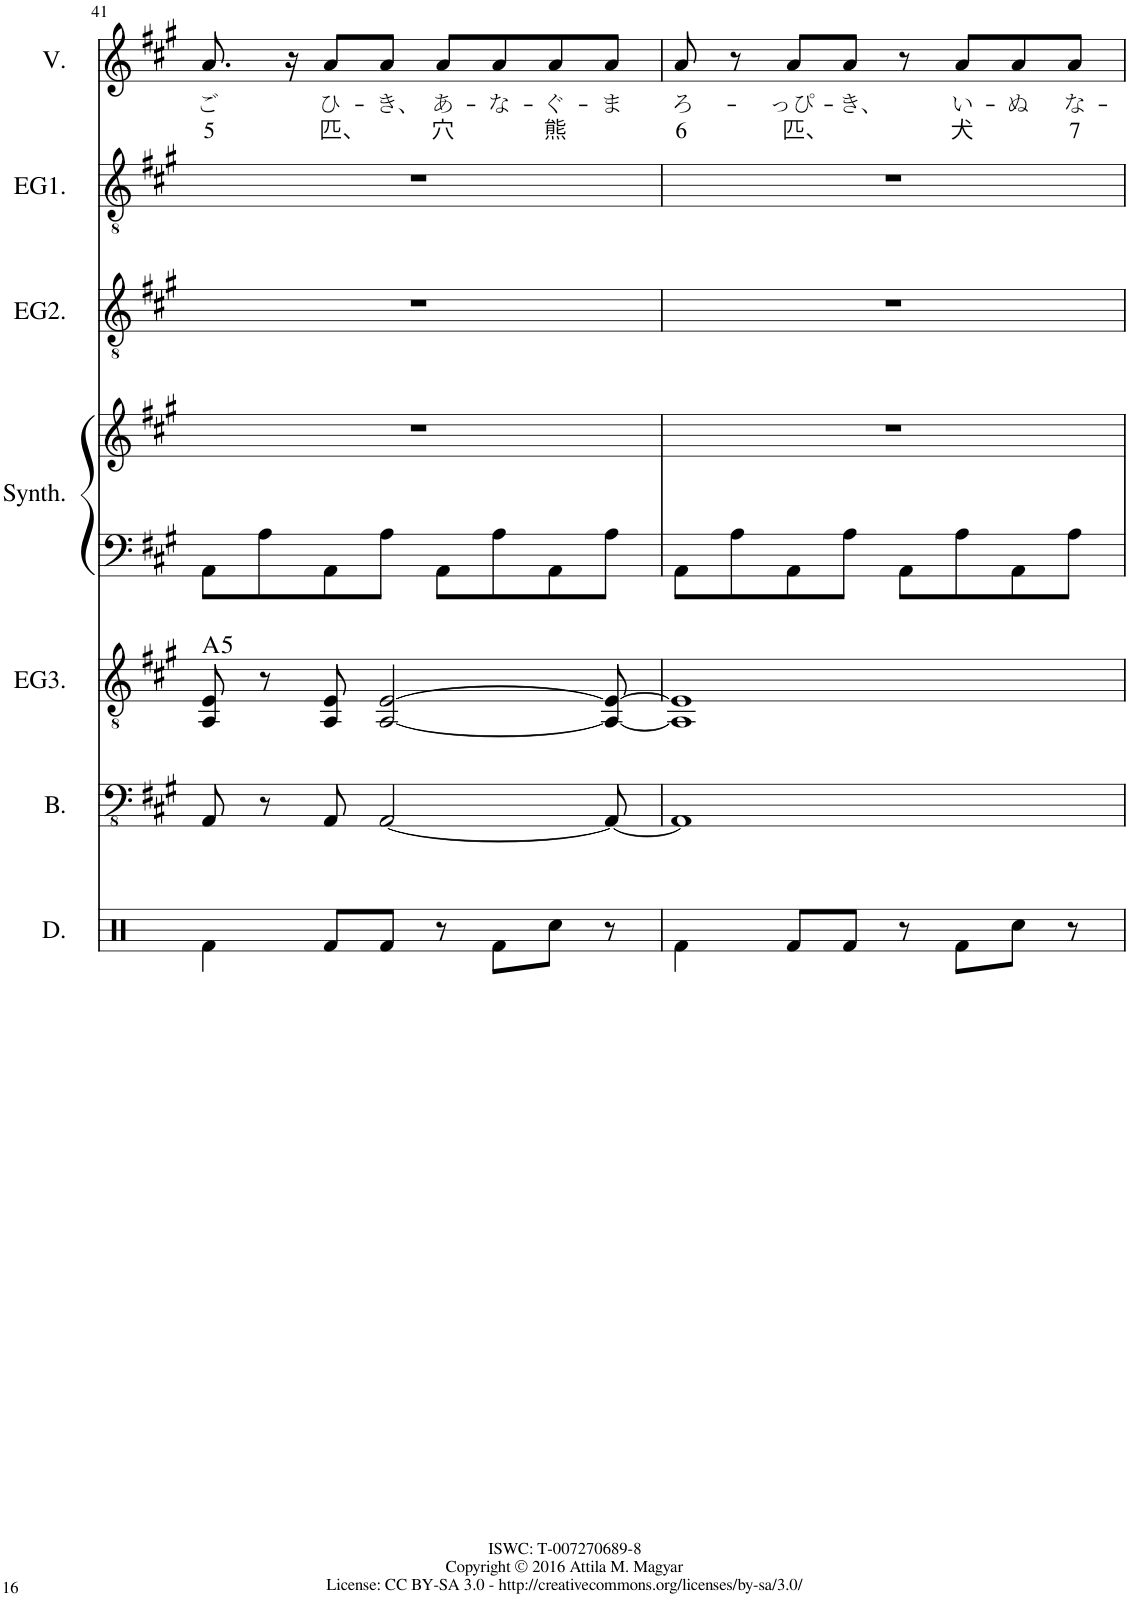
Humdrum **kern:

**kern	**kern	**kern	**harte	**kern	**kern	**kern	**kern	**kern	**text	**text
*part7	*part6	*part5	*part5	*part4	*part4	*part3	*part2	*part1	*part1	*part1
*staff8	*staff7	*staff6	*	*staff5	*staff4	*staff3	*staff2	*staff1	*staff1	*staff1
*I"Drumset (draft)	*I"Electric Bass	*I"Electric Guitar 3	*	*I"Synthesizer	*	*I"Electric Guitar 2	*I"Electric Guitar 1	*I"Voice	*	*
*I'D.	*I'B.	*I'EG3.	*	*I'Synth.	*	*I'EG2.	*I'EG1.	*I'V.	*	*
!!LO:PB:g=z
*clefX	*clefFv4	*clefGv2	*	*clefF4	*clefG2	*clefGv2	*clefGv2	*clefG2	*	*
*k[]	*k[f#c#g#]	*k[f#c#g#]	*	*k[f#c#g#]	*k[f#c#g#]	*k[f#c#g#]	*k[f#c#g#]	*k[f#c#g#]	*	*
=41	=41	=41	=41	=41	=41	=41	=41	=41	=41	=41
!	!	!	!LO:H:kt=5	!	!	!	!	!	!LO:LY:b	!LO:LY:b
4Rf\	8AAA/	8AA/ 8E/	A:(1,5)	8AA\L	1r	1r	1r	8.a/	ご	5
.	8r	8r	.	8A\	.	.	.	.	.	.
.	.	.	.	.	.	.	.	16r	.	.
!	!	!	!	!	!	!	!	!	!LO:LY:b	!LO:LY:b
8Rf/L	8AAA/	8AA/ 8E/	.	8AA\	.	.	.	8a/L	ひ-	匹、
!	!	!	!	!	!	!	!	!	!LO:LY:b	!
8Rf/J	[2AAA/	[2AA/ [2E/	.	8A\J	.	.	.	8a/J	-き、	.
!	!	!	!	!	!	!	!	!	!LO:LY:b	!LO:LY:b
8r	.	.	.	8AA\L	.	.	.	8a/L	あ-	穴
!	!	!	!	!	!	!	!	!	!LO:LY:b	!
8Rf\L	.	.	.	8A\	.	.	.	8a/	-な-	.
!	!	!	!	!	!	!	!	!	!LO:LY:b	!LO:LY:b
8Rcc\J	.	.	.	8AA\	.	.	.	8a/	-ぐ-	熊
!	!	!	!	!	!	!	!	!	!LO:LY:b	!
8r	8AAA/_	8AA/_ 8E/_	.	8A\J	.	.	.	8a/J	-ま	.
=42	=42	=42	=42	=42	=42	=42	=42	=42	=42	=42
!	!	!	!	!	!	!	!	!	!LO:LY:b	!LO:LY:b
4Rf\	1AAA]	1AA] 1E]	.	8AA\L	1r	1r	1r	8a/	ろ-	6
.	.	.	.	8A\	.	.	.	8r	.	.
!	!	!	!	!	!	!	!	!	!LO:LY:b	!LO:LY:b
8Rf/L	.	.	.	8AA\	.	.	.	8a/L	-っぴ-	匹、
!	!	!	!	!	!	!	!	!	!LO:LY:b	!
8Rf/J	.	.	.	8A\J	.	.	.	8a/J	-き、	.
8r	.	.	.	8AA\L	.	.	.	8r	.	.
!	!	!	!	!	!	!	!	!	!LO:LY:b	!LO:LY:b
8Rf\L	.	.	.	8A\	.	.	.	8a/L	い-	犬
!	!	!	!	!	!	!	!	!	!LO:LY:b	!
8Rcc\J	.	.	.	8AA\	.	.	.	8a/	-ぬ	.
!	!	!	!	!	!	!	!	!	!LO:LY:b	!LO:LY:b
8r	.	.	.	8A\J	.	.	.	8a/J	な-	7
=	=	=	=	=	=	=	=	=	=	=
*-	*-	*-	*-	*-	*-	*-	*-	*-	*-	*-
